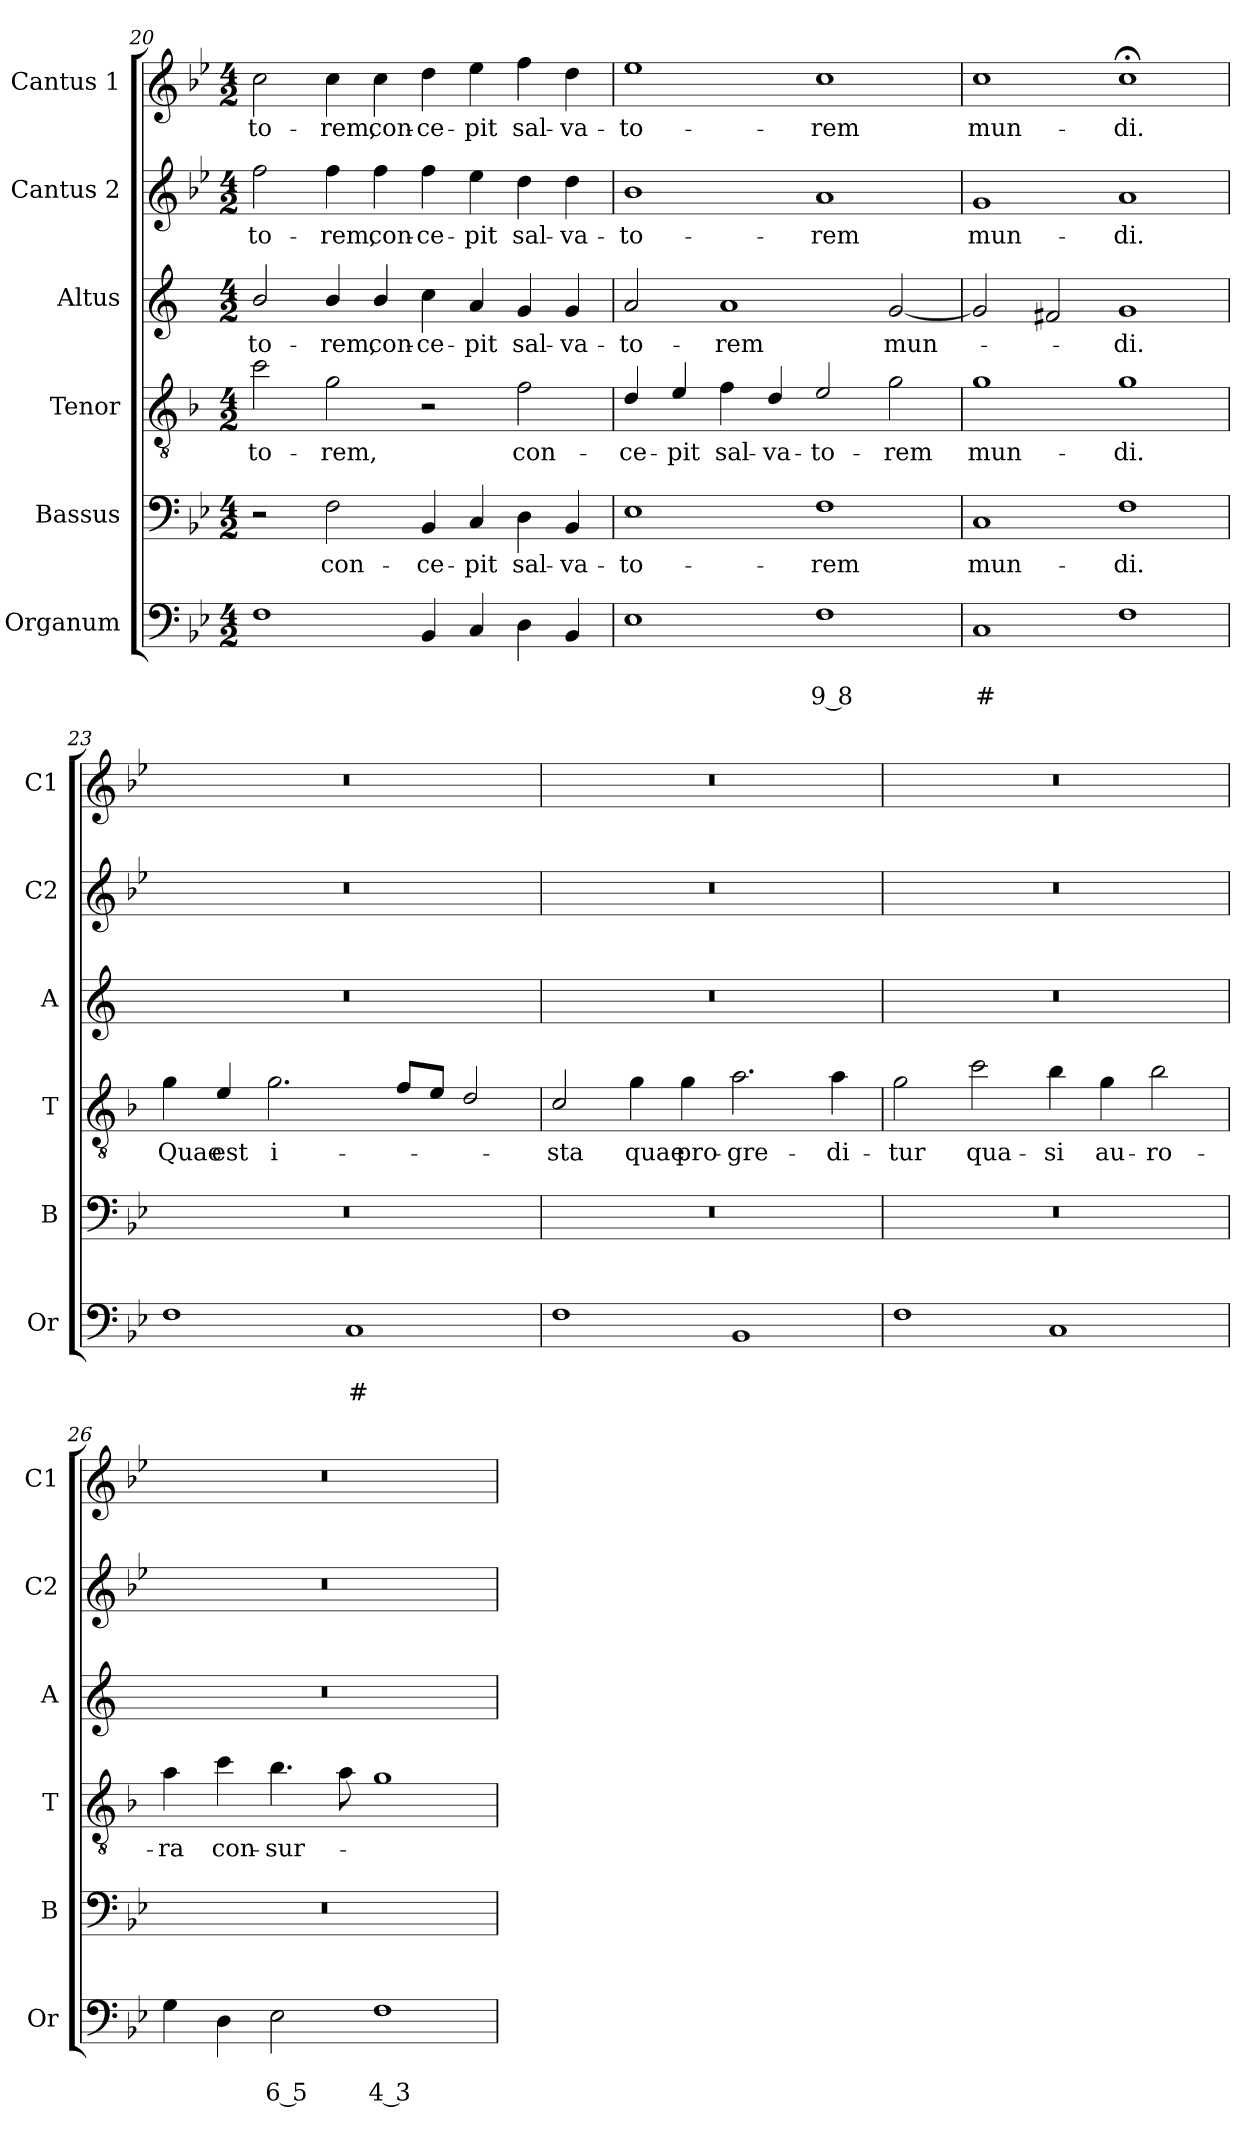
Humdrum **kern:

**kern	**text	**text	**kern	**text	**kern	**text	**kern	**text	**kern	**text	**kern	**text
*part6	*part6	*part6	*part5	*part5	*part4	*part4	*part3	*part3	*part2	*part2	*part1	*part1
*staff6	*staff6	*staff6	*staff5	*staff5	*staff4	*staff4	*staff3	*staff3	*staff2	*staff2	*staff1	*staff1
*I"Organum	*	*	*I"Bassus	*	*I"Tenor	*	*I"Altus	*	*I"Cantus 2	*	*I"Cantus 1	*
*I'Or	*	*	*I'B	*	*I'T	*	*I'A	*	*I'C2	*	*I'C1	*
*clefF4	*	*	*clefF4	*	*clefGv2	*	*clefG2	*	*clefG2	*	*clefG2	*
*	*	*	*	*	*ITrd4c7	*	*ITrd1c2	*	*	*	*	*
*k[b-e-]	*	*	*k[b-e-]	*	*k[b-e-]	*	*k[b-e-]	*	*k[b-e-]	*	*k[b-e-]	*
*B-:	*	*	*B-:	*	*B-:	*	*B-:	*	*B-:	*	*B-:	*
*M4/2	*	*	*M4/2	*	*M4/2	*	*M4/2	*	*M4/2	*	*M4/2	*
=20	=20	=20	=20	=20	=20	=20	=20	=20	=20	=20	=20	=20
!	!	!	!	!	!	!LO:LY:b	!	!LO:LY:b	!	!LO:LY:b	!	!LO:LY:b
1F	.	.	2r	.	2f\	-to-	2a/	-to-	2ff\	-to-	2cc\	-to-
!	!	!	!	!LO:LY:b	!	!LO:LY:b	!	!LO:LY:b	!	!LO:LY:b	!	!LO:LY:b
.	.	.	2F\	con-	2c\	-rem,	4a/	-rem,	4ff\	-rem,	4cc\	-rem,
!	!	!	!	!	!	!	!	!LO:LY:b	!	!LO:LY:b	!	!LO:LY:b
.	.	.	.	.	.	.	4a/	con-	4ff\	con-	4cc\	con-
!	!	!	!	!LO:LY:b	!	!	!	!LO:LY:b	!	!LO:LY:b	!	!LO:LY:b
4BB-/	.	.	4BB-/	-ce-	2r	.	4b-\	-ce-	4ff\	-ce-	4dd\	-ce-
!	!	!	!	!LO:LY:b	!	!	!	!LO:LY:b	!	!LO:LY:b	!	!LO:LY:b
4C/	.	.	4C/	-pit	.	.	4g/	-pit	4ee-\	-pit	4ee-\	-pit
!	!	!	!	!LO:LY:b	!	!LO:LY:b	!	!LO:LY:b	!	!LO:LY:b	!	!LO:LY:b
4D\	.	.	4D\	sal-	2B-\	con-	4f/	sal-	4dd\	sal-	4ff\	sal-
!	!	!	!	!LO:LY:b	!	!	!	!LO:LY:b	!	!LO:LY:b	!	!LO:LY:b
4BB-/	.	.	4BB-/	-va-	.	.	4f/	-va-	4dd\	-va-	4dd\	-va-
!!LO:LB:g=z
=21	=21	=21	=21	=21	=21	=21	=21	=21	=21	=21	=21	=21
!	!	!	!	!LO:LY:b	!	!LO:LY:b	!	!LO:LY:b	!	!LO:LY:b	!	!LO:LY:b
1E-	.	.	1E-	-to-	4G/	-ce-	2g/	-to-	1b-	-to-	1ee-	-to-
!	!	!	!	!	!	!LO:LY:b	!	!	!	!	!	!
.	.	.	.	.	4A/	-pit	.	.	.	.	.	.
!	!	!	!	!	!	!LO:LY:b	!	!LO:LY:b	!	!	!	!
.	.	.	.	.	4B-\	sal-	1g	-rem	.	.	.	.
!	!	!	!	!	!	!LO:LY:b	!	!	!	!	!	!
.	.	.	.	.	4G/	-va-	.	.	.	.	.	.
!	!	!LO:LY:b	!	!LO:LY:b	!	!LO:LY:b	!	!	!	!LO:LY:b	!	!LO:LY:b
1F	.	9 8	1F	-rem	2A/	-to-	.	.	1a	-rem	1cc	-rem
!	!	!	!	!	!	!LO:LY:b	!	!LO:LY:b	!	!	!	!
.	.	.	.	.	2c\	-rem	[2f/	mun-	.	.	.	.
=22	=22	=22	=22	=22	=22	=22	=22	=22	=22	=22	=22	=22
!	!	!LO:LY:b	!	!LO:LY:b	!	!LO:LY:b	!	!	!	!LO:LY:b	!	!LO:LY:b
1C	.	#	1C	mun-	1c	mun-	2f/]	.	1g	mun-	1cc	mun-
.	.	.	.	.	.	.	2en/	.	.	.	.	.
!	!	!	!	!LO:LY:b	!	!LO:LY:b	!	!LO:LY:b	!	!LO:LY:b	!	!LO:LY:b
1F	.	.	1F	-di.	1c	-di.	1f	-di.	1a	-di.	1cc;<	-di.
=23	=23	=23	=23	=23	=23	=23	=23	=23	=23	=23	=23	=23
!	!	!	!	!	!	!LO:LY:b	!	!	!	!	!	!
1F	.	.	0r	.	4c\	Quae	0r	.	0r	.	0r	.
!	!	!	!	!	!	!LO:LY:b	!	!	!	!	!	!
.	.	.	.	.	4A/	est	.	.	.	.	.	.
!	!	!	!	!	!	!LO:LY:b	!	!	!	!	!	!
.	.	.	.	.	2.c\	i-	.	.	.	.	.	.
!	!	!LO:LY:b	!	!	!	!	!	!	!	!	!	!
1C	.	#	.	.	.	.	.	.	.	.	.	.
.	.	.	.	.	8B-/L	.	.	.	.	.	.	.
.	.	.	.	.	8A/J	.	.	.	.	.	.	.
.	.	.	.	.	2G/	.	.	.	.	.	.	.
=24	=24	=24	=24	=24	=24	=24	=24	=24	=24	=24	=24	=24
!	!	!	!	!	!	!LO:LY:b	!	!	!	!	!	!
1F	.	.	0r	.	2F/	-sta	0r	.	0r	.	0r	.
!	!	!	!	!	!	!LO:LY:b	!	!	!	!	!	!
.	.	.	.	.	4c\	quae	.	.	.	.	.	.
!	!	!	!	!	!	!LO:LY:b	!	!	!	!	!	!
.	.	.	.	.	4c\	pro-	.	.	.	.	.	.
!	!	!	!	!	!	!LO:LY:b	!	!	!	!	!	!
1BB-	.	.	.	.	2.d\	-gre-	.	.	.	.	.	.
!	!	!	!	!	!	!LO:LY:b	!	!	!	!	!	!
.	.	.	.	.	4d\	-di-	.	.	.	.	.	.
!!LO:PB:g=z
=25	=25	=25	=25	=25	=25	=25	=25	=25	=25	=25	=25	=25
!	!	!	!	!	!	!LO:LY:b	!	!	!	!	!	!
1F	.	.	0r	.	2c\	-tur	0r	.	0r	.	0r	.
!	!	!	!	!	!	!LO:LY:b	!	!	!	!	!	!
.	.	.	.	.	2f\	qua-	.	.	.	.	.	.
!	!	!	!	!	!	!LO:LY:b	!	!	!	!	!	!
1C	.	.	.	.	4e-\	-si	.	.	.	.	.	.
!	!	!	!	!	!	!LO:LY:b	!	!	!	!	!	!
.	.	.	.	.	4c\	au-	.	.	.	.	.	.
!	!	!	!	!	!	!LO:LY:b	!	!	!	!	!	!
.	.	.	.	.	2e-\	-ro-	.	.	.	.	.	.
=26	=26	=26	=26	=26	=26	=26	=26	=26	=26	=26	=26	=26
!	!	!	!	!	!	!LO:LY:b	!	!	!	!	!	!
4G\	.	.	0r	.	4d\	-ra	0r	.	0r	.	0r	.
!	!	!	!	!	!	!LO:LY:b	!	!	!	!	!	!
4D\	.	.	.	.	4f\	con-	.	.	.	.	.	.
!	!	!LO:LY:b	!	!	!	!LO:LY:b	!	!	!	!	!	!
2E-\	.	6 5	.	.	4.e-\	-sur-	.	.	.	.	.	.
.	.	.	.	.	8d\	.	.	.	.	.	.	.
!	!	!LO:LY:b	!	!	!	!	!	!	!	!	!	!
1F	.	4 3	.	.	1c	.	.	.	.	.	.	.
=	=	=	=	=	=	=	=	=	=	=	=	=
*-	*-	*-	*-	*-	*-	*-	*-	*-	*-	*-	*-	*-
